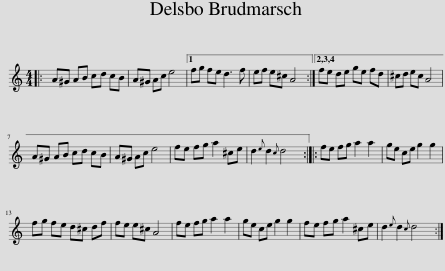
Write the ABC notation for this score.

X:1
L:1/8
M:4/4
I:linebreak $
K:C
V:1 treble
V:1
|: A^G AB cd cB | A^G Ac e4 |1 fg fe d3 f | ef e^c A4 :|2,3,4 fe de ge fd | %5
 ^cd ec A4 |$ A^G AB cd cB | A^G Ac e4 | fe fg a2 ^ce | d2{e} d2{c} d4 :: %10
 fe fg a2 a2 | ge ce g2 g2 |$ fg fe d^c df | fe e^c A4 | fe fg a2 a2 | %15
 ge ce g2 g2 | fe fg a2 ^ce | d2{e} d2{c} d4 :| %18
